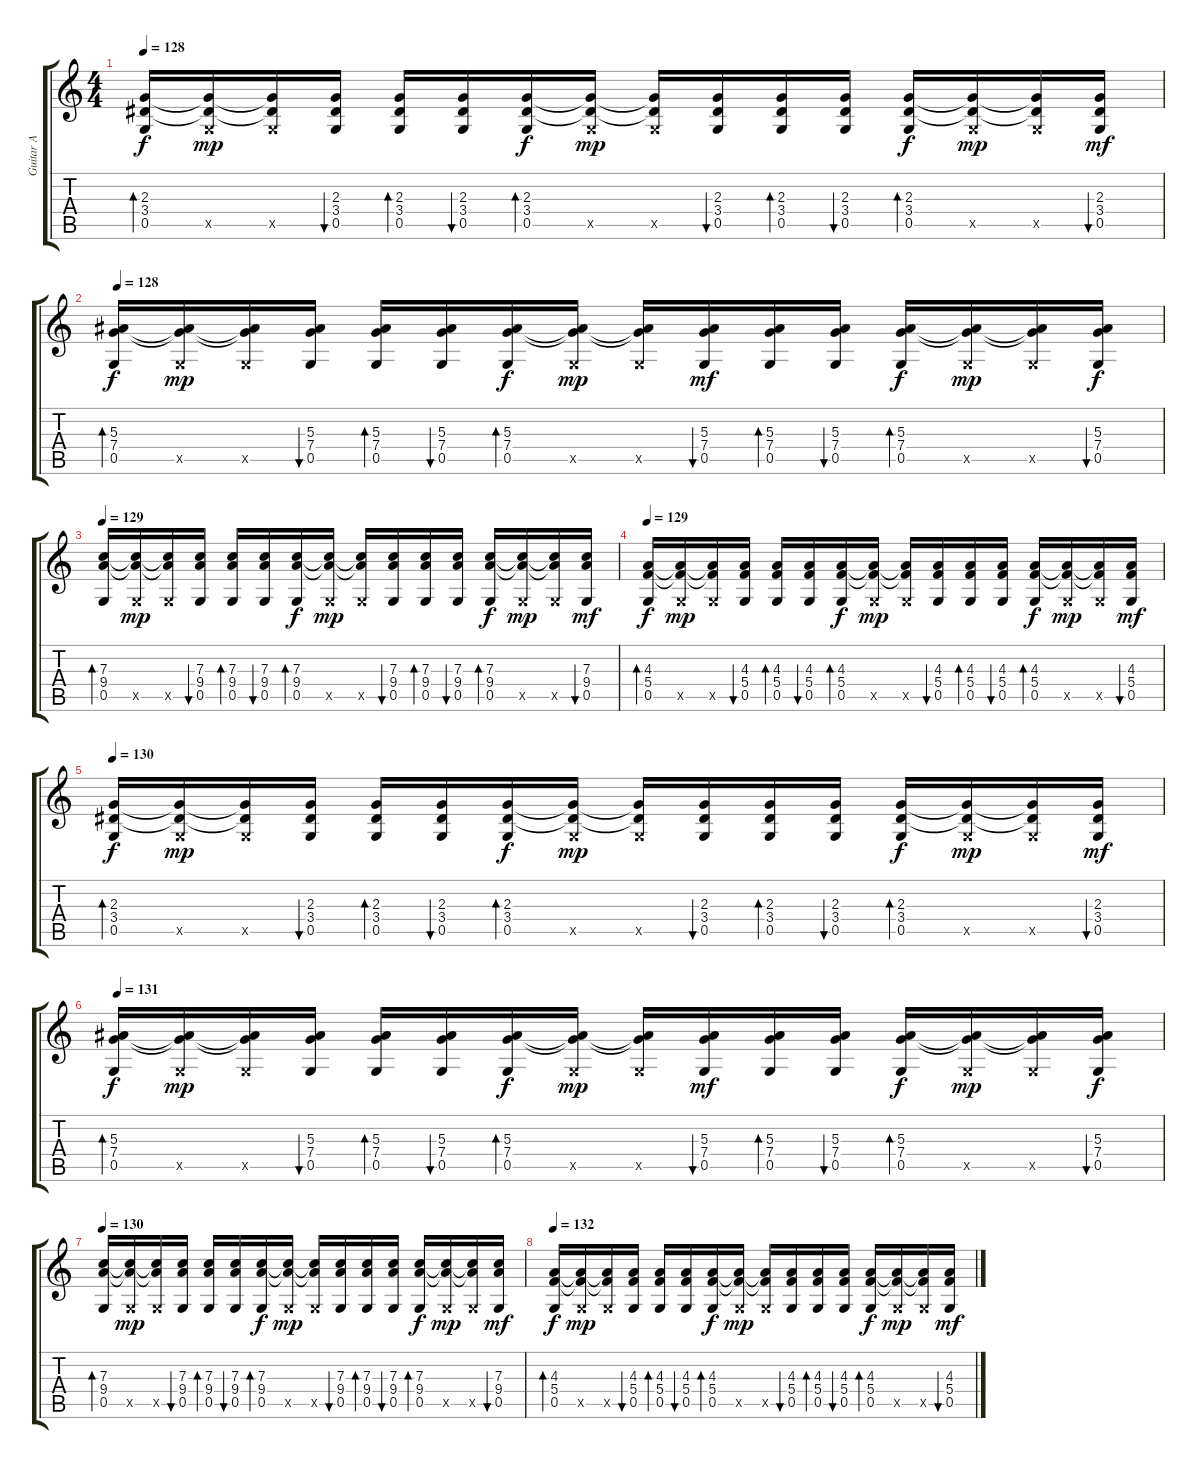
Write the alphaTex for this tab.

\track ("Guitar A" "Guitar A") {instrument acousticguitarsteel}
\staff {score tabs}
\tuning (D4 A3 F3 C3 G2 D2) {hide}
\ts (4 4)
\tempo 128
\clef g2
\ks c
(2.3 3.4 0.5).16{bd 30 dy f} (2.3{t} 3.4{t} 0.5{x}).16{dy mp} (2.3{t} 3.4{t} 0.5{x}).16 (2.3 3.4 0.5).16{bu 30} (2.3 3.4 0.5).16{bd 30} (2.3 3.4 0.5).16{bu 30} (2.3 3.4 0.5).16{bd 30 dy f} (2.3{t} 3.4{t} 0.5{x}).16{dy mp} (2.3{t} 3.4{t} 0.5{x}).16 (2.3 3.4 0.5).16{bu 30} (2.3 3.4 0.5).16{bd 30} (2.3 3.4 0.5).16{bu 30} (2.3 3.4 0.5).16{bd 30 dy f} (2.3{t} 3.4{t} 0.5{x}).16{dy mp} (2.3{t} 3.4{t} 0.5{x}).16 (2.3 3.4 0.5).16{bu 30 dy mf} |
\tempo 128
(5.3 7.4 0.5).16{bd 30 dy f} (5.3{t} 7.4{t} 0.5{x}).16{dy mp} (5.3{t} 7.4{t} 0.5{x}).16 (5.3 7.4 0.5).16{bu 30} (5.3 7.4 0.5).16{bd 30} (5.3 7.4 0.5).16{bu 30} (5.3 7.4 0.5).16{bd 30 dy f} (5.3{t} 7.4{t} 0.5{x}).16{dy mp} (5.3{t} 7.4{t} 0.5{x}).16 (5.3 7.4 0.5).16{bu 30 dy mf} (5.3 7.4 0.5).16{bd 30} (5.3 7.4 0.5).16{bu 30} (5.3 7.4 0.5).16{bd 30 dy f} (5.3{t} 7.4{t} 0.5{x}).16{dy mp} (5.3{t} 7.4{t} 0.5{x}).16 (5.3 7.4 0.5).16{bu 30 dy f} |
\tempo 129
(7.3 9.4 0.5).16{bd 30} (7.3{t} 9.4{t} 0.5{x}).16{dy mp} (7.3{t} 9.4{t} 0.5{x}).16 (7.3 9.4 0.5).16{bu 30} (7.3 9.4 0.5).16{bd 30} (7.3 9.4 0.5).16{bu 30} (7.3 9.4 0.5).16{bd 30 dy f} (7.3{t} 9.4{t} 0.5{x}).16{dy mp} (7.3{t} 9.4{t} 0.5{x}).16 (7.3 9.4 0.5).16{bu 30} (7.3 9.4 0.5).16{bd 30} (7.3 9.4 0.5).16{bu 30} (7.3 9.4 0.5).16{bd 30 dy f} (7.3{t} 9.4{t} 0.5{x}).16{dy mp} (7.3{t} 9.4{t} 0.5{x}).16 (7.3 9.4 0.5).16{bu 30 dy mf} |
\tempo 129
(4.3 5.4 0.5).16{bd 30 dy f} (4.3{t} 5.4{t} 0.5{x}).16{dy mp} (4.3{t} 5.4{t} 0.5{x}).16 (4.3 5.4 0.5).16{bu 30} (4.3 5.4 0.5).16{bd 30} (4.3 5.4 0.5).16{bu 30} (4.3 5.4 0.5).16{bd 30 dy f} (4.3{t} 5.4{t} 0.5{x}).16{dy mp} (4.3{t} 5.4{t} 0.5{x}).16 (4.3 5.4 0.5).16{bu 30} (4.3 5.4 0.5).16{bd 30} (4.3 5.4 0.5).16{bu 30} (4.3 5.4 0.5).16{bd 30 dy f} (4.3{t} 5.4{t} 0.5{x}).16{dy mp} (4.3{t} 5.4{t} 0.5{x}).16 (4.3 5.4 0.5).16{bu 30 dy mf} |
\tempo 130
(2.3 3.4 0.5).16{bd 30 dy f} (2.3{t} 3.4{t} 0.5{x}).16{dy mp} (2.3{t} 3.4{t} 0.5{x}).16 (2.3 3.4 0.5).16{bu 30} (2.3 3.4 0.5).16{bd 30} (2.3 3.4 0.5).16{bu 30} (2.3 3.4 0.5).16{bd 30 dy f} (2.3{t} 3.4{t} 0.5{x}).16{dy mp} (2.3{t} 3.4{t} 0.5{x}).16 (2.3 3.4 0.5).16{bu 30} (2.3 3.4 0.5).16{bd 30} (2.3 3.4 0.5).16{bu 30} (2.3 3.4 0.5).16{bd 30 dy f} (2.3{t} 3.4{t} 0.5{x}).16{dy mp} (2.3{t} 3.4{t} 0.5{x}).16 (2.3 3.4 0.5).16{bu 30 dy mf} |
\tempo 131
(5.3 7.4 0.5).16{bd 30 dy f} (5.3{t} 7.4{t} 0.5{x}).16{dy mp} (5.3{t} 7.4{t} 0.5{x}).16 (5.3 7.4 0.5).16{bu 30} (5.3 7.4 0.5).16{bd 30} (5.3 7.4 0.5).16{bu 30} (5.3 7.4 0.5).16{bd 30 dy f} (5.3{t} 7.4{t} 0.5{x}).16{dy mp} (5.3{t} 7.4{t} 0.5{x}).16 (5.3 7.4 0.5).16{bu 30 dy mf} (5.3 7.4 0.5).16{bd 30} (5.3 7.4 0.5).16{bu 30} (5.3 7.4 0.5).16{bd 30 dy f} (5.3{t} 7.4{t} 0.5{x}).16{dy mp} (5.3{t} 7.4{t} 0.5{x}).16 (5.3 7.4 0.5).16{bu 30 dy f} |
\tempo 130
(7.3 9.4 0.5).16{bd 30} (7.3{t} 9.4{t} 0.5{x}).16{dy mp} (7.3{t} 9.4{t} 0.5{x}).16 (7.3 9.4 0.5).16{bu 30} (7.3 9.4 0.5).16{bd 30} (7.3 9.4 0.5).16{bu 30} (7.3 9.4 0.5).16{bd 30 dy f} (7.3{t} 9.4{t} 0.5{x}).16{dy mp} (7.3{t} 9.4{t} 0.5{x}).16 (7.3 9.4 0.5).16{bu 30} (7.3 9.4 0.5).16{bd 30} (7.3 9.4 0.5).16{bu 30} (7.3 9.4 0.5).16{bd 30 dy f} (7.3{t} 9.4{t} 0.5{x}).16{dy mp} (7.3{t} 9.4{t} 0.5{x}).16 (7.3 9.4 0.5).16{bu 30 dy mf} |
\tempo 132
(4.3 5.4 0.5).16{bd 30 dy f} (4.3{t} 5.4{t} 0.5{x}).16{dy mp} (4.3{t} 5.4{t} 0.5{x}).16 (4.3 5.4 0.5).16{bu 30} (4.3 5.4 0.5).16{bd 30} (4.3 5.4 0.5).16{bu 30} (4.3 5.4 0.5).16{bd 30 dy f} (4.3{t} 5.4{t} 0.5{x}).16{dy mp} (4.3{t} 5.4{t} 0.5{x}).16 (4.3 5.4 0.5).16{bu 30} (4.3 5.4 0.5).16{bd 30} (4.3 5.4 0.5).16{bu 30} (4.3 5.4 0.5).16{bd 30 dy f} (4.3{t} 5.4{t} 0.5{x}).16{dy mp} (4.3{t} 5.4{t} 0.5{x}).16 (4.3 5.4 0.5).16{bu 30 dy mf}
